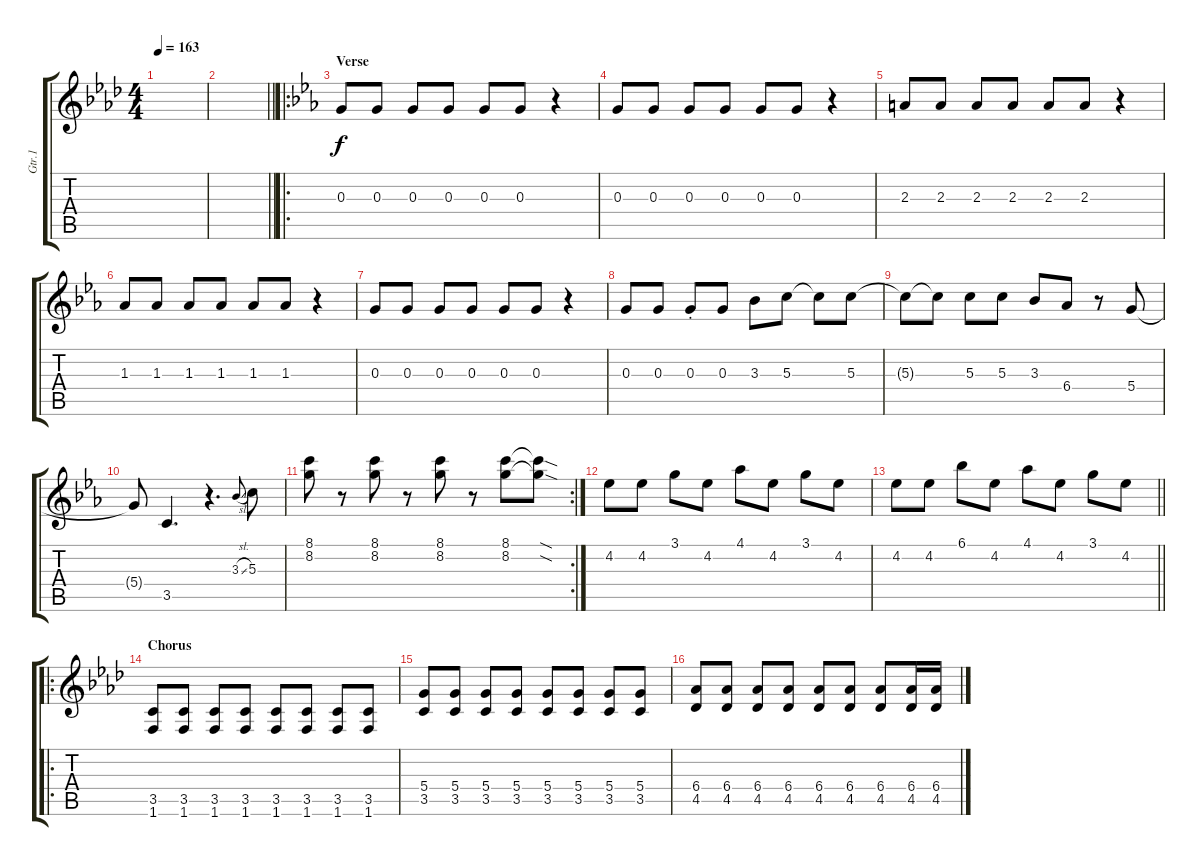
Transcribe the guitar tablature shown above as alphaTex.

\track ("Gtr.1" "Gtr.1") {instrument distortionguitar}
\staff {score tabs}
\tuning (E4 B3 G3 D3 A2 E2) {hide}
\ts (4 4)
\tempo 163
\clef g2
\ks fminor
|
\barLineRight lightlight
|
\ro
\section ("" "Verse")
\ks cminor
0.3.8 0.3.8 0.3.8 0.3.8 0.3.8 0.3.8 r.4 |
0.3.8 0.3.8 0.3.8 0.3.8 0.3.8 0.3.8 r.4 |
2.3.8 2.3.8 2.3.8 2.3.8 2.3.8 2.3.8 r.4 |
1.3.8 1.3.8 1.3.8 1.3.8 1.3.8 1.3.8 r.4 |
0.3.8 0.3.8 0.3.8 0.3.8 0.3.8 0.3.8 r.4 |
0.3.8 0.3.8 0.3{st}.8 0.3.8 3.3.8 5.3.8 5.3{t}.8 5.3.8 |
5.3{t}.8 5.3{t}.8 5.3.8 5.3.8 3.3.8 6.4.8 r.8 5.4.8 |
5.4{t}.8 3.5.4{d} r.4{d} 3.3{sl}.8{gr onbeat} 5.3.8 |
\rc 2
(8.1 8.2).8 r.8 (8.1 8.2).8 r.8 (8.1 8.2).8 r.8 (8.1 8.2).8 (8.1{sod t} 8.2{sod t}).8 |
4.2.8 4.2.8 3.1.8 4.2.8 4.1.8 4.2.8 3.1.8 4.2.8 |
\barLineRight lightlight
4.2.8 4.2.8 6.1.8 4.2.8 4.1.8 4.2.8 3.1.8 4.2.8 |
\ro
\section ("" "Chorus")
\ks fminor
(3.5 1.6).8 (3.5 1.6).8 (3.5 1.6).8 (3.5 1.6).8 (3.5 1.6).8 (3.5 1.6).8 (3.5 1.6).8 (3.5 1.6).8 |
(5.4 3.5).8 (5.4 3.5).8 (5.4 3.5).8 (5.4 3.5).8 (5.4 3.5).8 (5.4 3.5).8 (5.4 3.5).8 (5.4 3.5).8 |
(6.4 4.5).8 (6.4 4.5).8 (6.4 4.5).8 (6.4 4.5).8 (6.4 4.5).8 (6.4 4.5).8 (6.4 4.5).8 (6.4 4.5).16 (6.4 4.5).16
